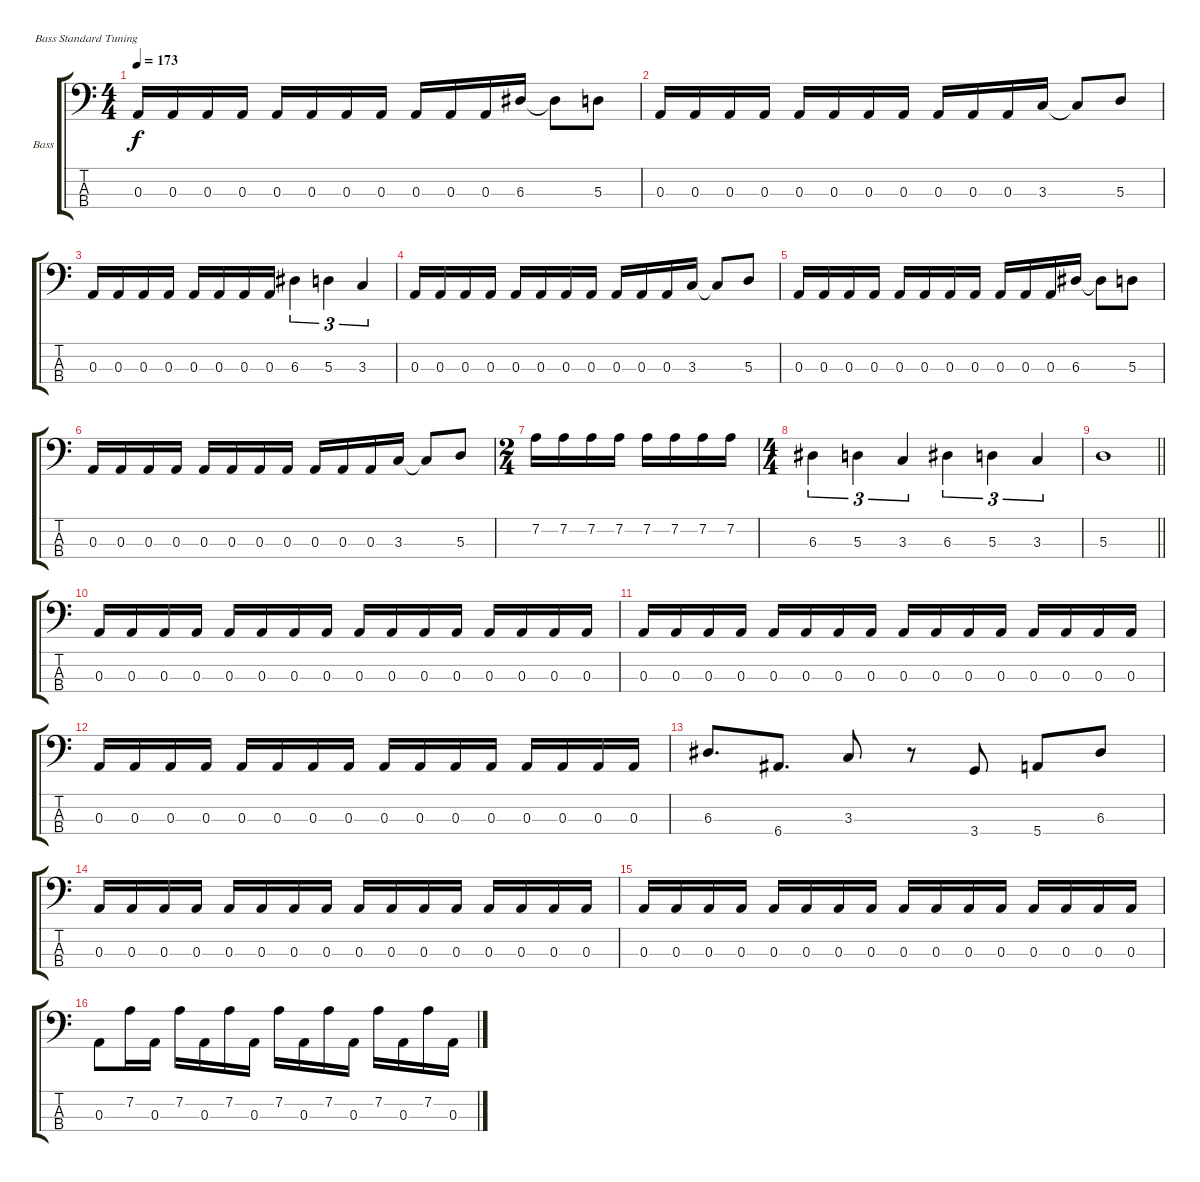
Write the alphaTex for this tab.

\bracketExtendMode groupsimilarinstruments
\firstSystemTrackNameOrientation horizontal
\otherSystemsTrackNameOrientation horizontal
\track ("Bass" "Bass") {instrument electricbasspick}
\staff {score tabs}
\tuning (G2 D2 A1 E1)
\ts (4 4)
\tempo 173
\clef f4
\ks c
0.3.16{dy f} 0.3.16 0.3.16 0.3.16 0.3.16 0.3.16 0.3.16 0.3.16 0.3.16 0.3.16 0.3.16 6.3.16 6.3{t}.8 5.3.8 |
0.3.16 0.3.16 0.3.16 0.3.16 0.3.16 0.3.16 0.3.16 0.3.16 0.3.16 0.3.16 0.3.16 3.3.16 3.3{t}.8 5.3.8 |
0.3.16 0.3.16 0.3.16 0.3.16 0.3.16 0.3.16 0.3.16 0.3.16 6.3.4{tu (3 2)} 5.3.4{tu (3 2)} 3.3.4{tu (3 2)} |
0.3.16 0.3.16 0.3.16 0.3.16 0.3.16 0.3.16 0.3.16 0.3.16 0.3.16 0.3.16 0.3.16 3.3.16 3.3{t}.8 5.3.8 |
0.3.16 0.3.16 0.3.16 0.3.16 0.3.16 0.3.16 0.3.16 0.3.16 0.3.16 0.3.16 0.3.16 6.3.16 6.3{t}.8 5.3.8 |
0.3.16 0.3.16 0.3.16 0.3.16 0.3.16 0.3.16 0.3.16 0.3.16 0.3.16 0.3.16 0.3.16 3.3.16 3.3{t}.8 5.3.8 |
\ts (2 4)
7.2.16 7.2.16 7.2.16 7.2.16 7.2.16 7.2.16 7.2.16 7.2.16 |
\ts (4 4)
6.3.4{tu (3 2)} 5.3.4{tu (3 2)} 3.3.4{tu (3 2)} 6.3.4{tu (3 2)} 5.3.4{tu (3 2)} 3.3.4{tu (3 2)} |
\barLineRight lightlight
5.3.1 |
0.3.16 0.3.16 0.3.16 0.3.16 0.3.16 0.3.16 0.3.16 0.3.16 0.3.16 0.3.16 0.3.16 0.3.16 0.3.16 0.3.16 0.3.16 0.3.16 |
0.3.16 0.3.16 0.3.16 0.3.16 0.3.16 0.3.16 0.3.16 0.3.16 0.3.16 0.3.16 0.3.16 0.3.16 0.3.16 0.3.16 0.3.16 0.3.16 |
0.3.16 0.3.16 0.3.16 0.3.16 0.3.16 0.3.16 0.3.16 0.3.16 0.3.16 0.3.16 0.3.16 0.3.16 0.3.16 0.3.16 0.3.16 0.3.16 |
6.3.8{d} 6.4.8{d} 3.3.8 r.8 3.4.8 5.4.8 6.3.8 |
0.3.16 0.3.16 0.3.16 0.3.16 0.3.16 0.3.16 0.3.16 0.3.16 0.3.16 0.3.16 0.3.16 0.3.16 0.3.16 0.3.16 0.3.16 0.3.16 |
0.3.16 0.3.16 0.3.16 0.3.16 0.3.16 0.3.16 0.3.16 0.3.16 0.3.16 0.3.16 0.3.16 0.3.16 0.3.16 0.3.16 0.3.16 0.3.16 |
0.3.8 7.2.16 0.3.16 7.2.16 0.3.16 7.2.16 0.3.16 7.2.16 0.3.16 7.2.16 0.3.16 7.2.16 0.3.16 7.2.16 0.3.16
